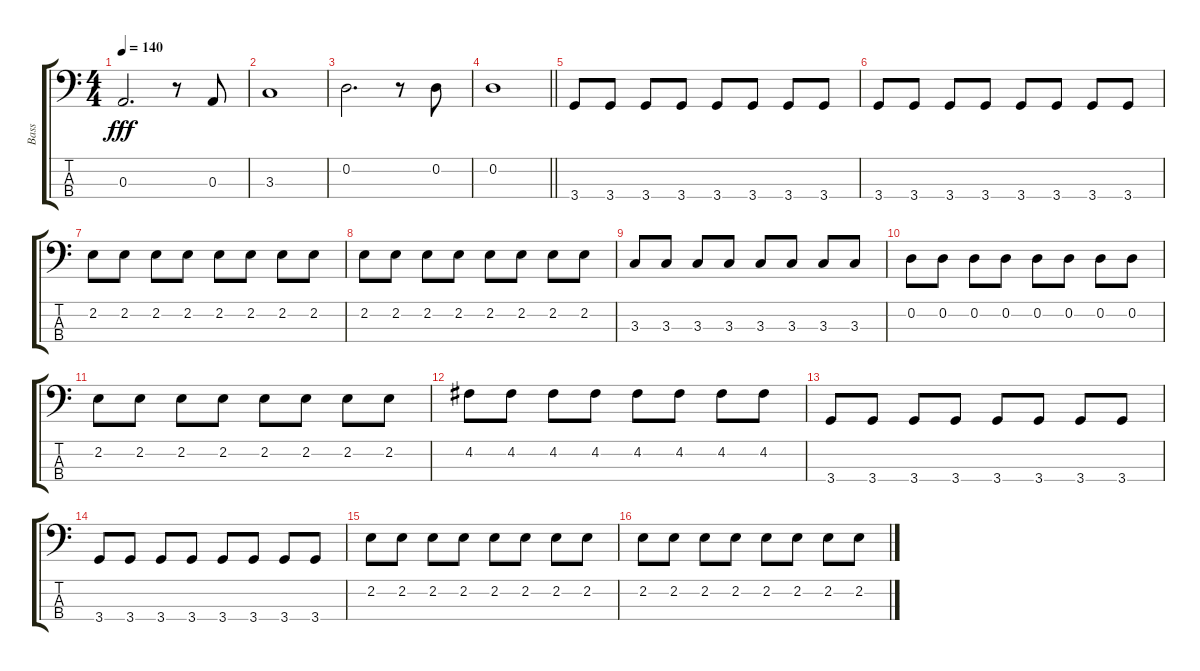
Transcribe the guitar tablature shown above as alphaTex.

\track ("Bass" "Bass") {instrument electricbassfinger}
\staff {score tabs}
\tuning (G2 D2 A1 E1) {hide}
\ts (4 4)
\tempo 140
\clef f4
\ks c
0.3.2{d dy fff} r.8 0.3.8 |
3.3.1 |
0.2.2{d} r.8 0.2.8 |
\barLineRight lightlight
0.2.1 |
3.4.8 3.4.8 3.4.8 3.4.8 3.4.8 3.4.8 3.4.8 3.4.8 |
3.4.8 3.4.8 3.4.8 3.4.8 3.4.8 3.4.8 3.4.8 3.4.8 |
2.2.8 2.2.8 2.2.8 2.2.8 2.2.8 2.2.8 2.2.8 2.2.8 |
2.2.8 2.2.8 2.2.8 2.2.8 2.2.8 2.2.8 2.2.8 2.2.8 |
3.3.8 3.3.8 3.3.8 3.3.8 3.3.8 3.3.8 3.3.8 3.3.8 |
0.2.8 0.2.8 0.2.8 0.2.8 0.2.8 0.2.8 0.2.8 0.2.8 |
2.2.8 2.2.8 2.2.8 2.2.8 2.2.8 2.2.8 2.2.8 2.2.8 |
4.2.8 4.2.8 4.2.8 4.2.8 4.2.8 4.2.8 4.2.8 4.2.8 |
3.4.8 3.4.8 3.4.8 3.4.8 3.4.8 3.4.8 3.4.8 3.4.8 |
3.4.8 3.4.8 3.4.8 3.4.8 3.4.8 3.4.8 3.4.8 3.4.8 |
2.2.8 2.2.8 2.2.8 2.2.8 2.2.8 2.2.8 2.2.8 2.2.8 |
2.2.8 2.2.8 2.2.8 2.2.8 2.2.8 2.2.8 2.2.8 2.2.8
